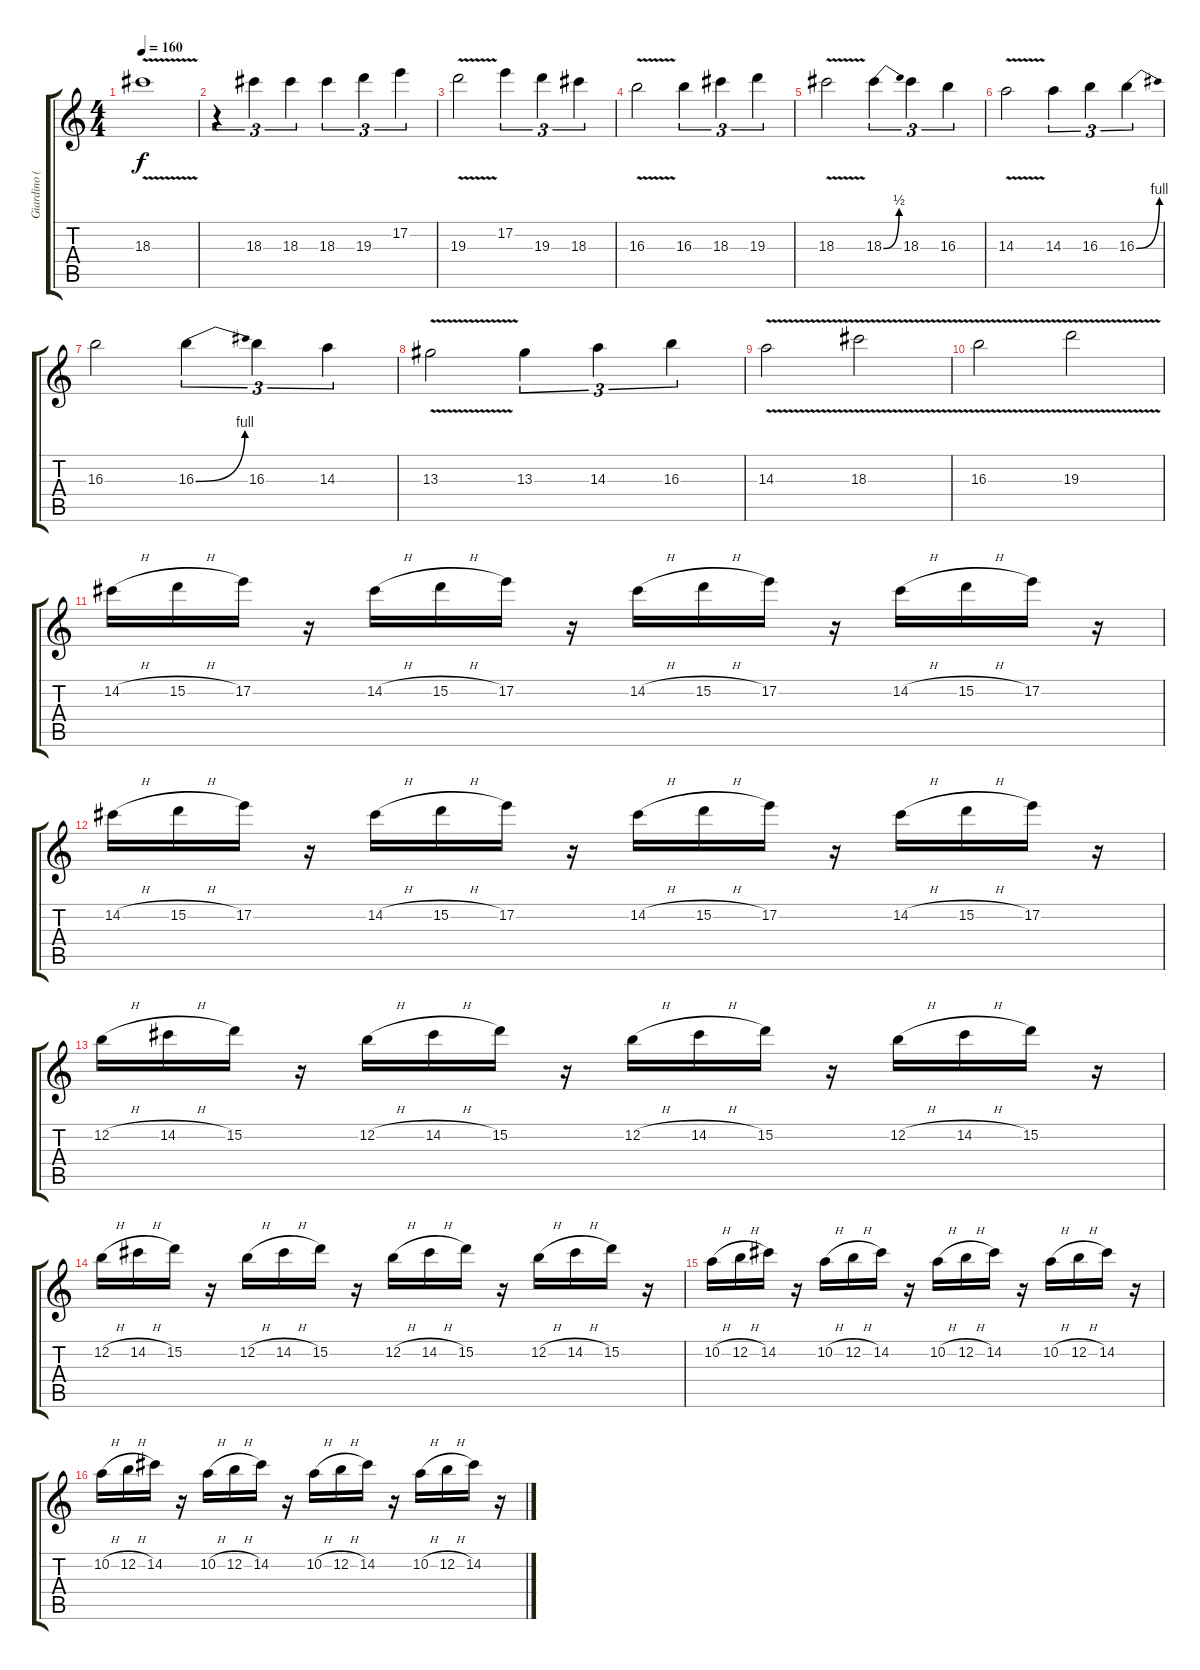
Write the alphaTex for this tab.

\track ("Giardino (Solos)" "Giardino (") {instrument distortionguitar}
\staff {score tabs}
\tuning (E4 B3 G3 D3 A2 E2) {hide}
\ts (4 4)
\tempo 160
\clef g2
\ks c
18.3{v}.1{dy f} |
r.4{tu (3 2)} 18.3.4{tu (3 2)} 18.3.4{tu (3 2)} 18.3.4{tu (3 2)} 19.3.4{tu (3 2)} 17.2.4{tu (3 2)} |
19.3{v}.2 17.2.4{tu (3 2)} 19.3.4{tu (3 2)} 18.3.4{tu (3 2)} |
16.3{v}.2 16.3.4{tu (3 2)} 18.3.4{tu (3 2)} 19.3.4{tu (3 2)} |
18.3{v}.2 18.3{be (bend 0 0 60 2)}.4{tu (3 2)} 18.3.4{tu (3 2)} 16.3.4{tu (3 2)} |
14.3{v}.2 14.3.4{tu (3 2)} 16.3.4{tu (3 2)} 16.3{be (bend 0 0 60 4)}.4{tu (3 2)} |
16.3.2 16.3{be (bend 0 0 60 4)}.4{tu (3 2)} 16.3.4{tu (3 2)} 14.3.4{tu (3 2)} |
13.3{v}.2 13.3.4{tu (3 2)} 14.3.4{tu (3 2)} 16.3.4{tu (3 2)} |
14.3{v}.2 18.3{v}.2 |
16.3{v}.2 19.3{v}.2 |
14.2{h}.16 15.2{h}.16 17.2.16 r.16 14.2{h}.16 15.2{h}.16 17.2.16 r.16 14.2{h}.16 15.2{h}.16 17.2.16 r.16 14.2{h}.16 15.2{h}.16 17.2.16 r.16 |
14.2{h}.16 15.2{h}.16 17.2.16 r.16 14.2{h}.16 15.2{h}.16 17.2.16 r.16 14.2{h}.16 15.2{h}.16 17.2.16 r.16 14.2{h}.16 15.2{h}.16 17.2.16 r.16 |
12.2{h}.16 14.2{h}.16 15.2.16 r.16 12.2{h}.16 14.2{h}.16 15.2.16 r.16 12.2{h}.16 14.2{h}.16 15.2.16 r.16 12.2{h}.16 14.2{h}.16 15.2.16 r.16 |
12.2{h}.16 14.2{h}.16 15.2.16 r.16 12.2{h}.16 14.2{h}.16 15.2.16 r.16 12.2{h}.16 14.2{h}.16 15.2.16 r.16 12.2{h}.16 14.2{h}.16 15.2.16 r.16 |
10.2{h}.16 12.2{h}.16 14.2.16 r.16 10.2{h}.16 12.2{h}.16 14.2.16 r.16 10.2{h}.16 12.2{h}.16 14.2.16 r.16 10.2{h}.16 12.2{h}.16 14.2.16 r.16 |
10.2{h}.16 12.2{h}.16 14.2.16 r.16 10.2{h}.16 12.2{h}.16 14.2.16 r.16 10.2{h}.16 12.2{h}.16 14.2.16 r.16 10.2{h}.16 12.2{h}.16 14.2.16 r.16
